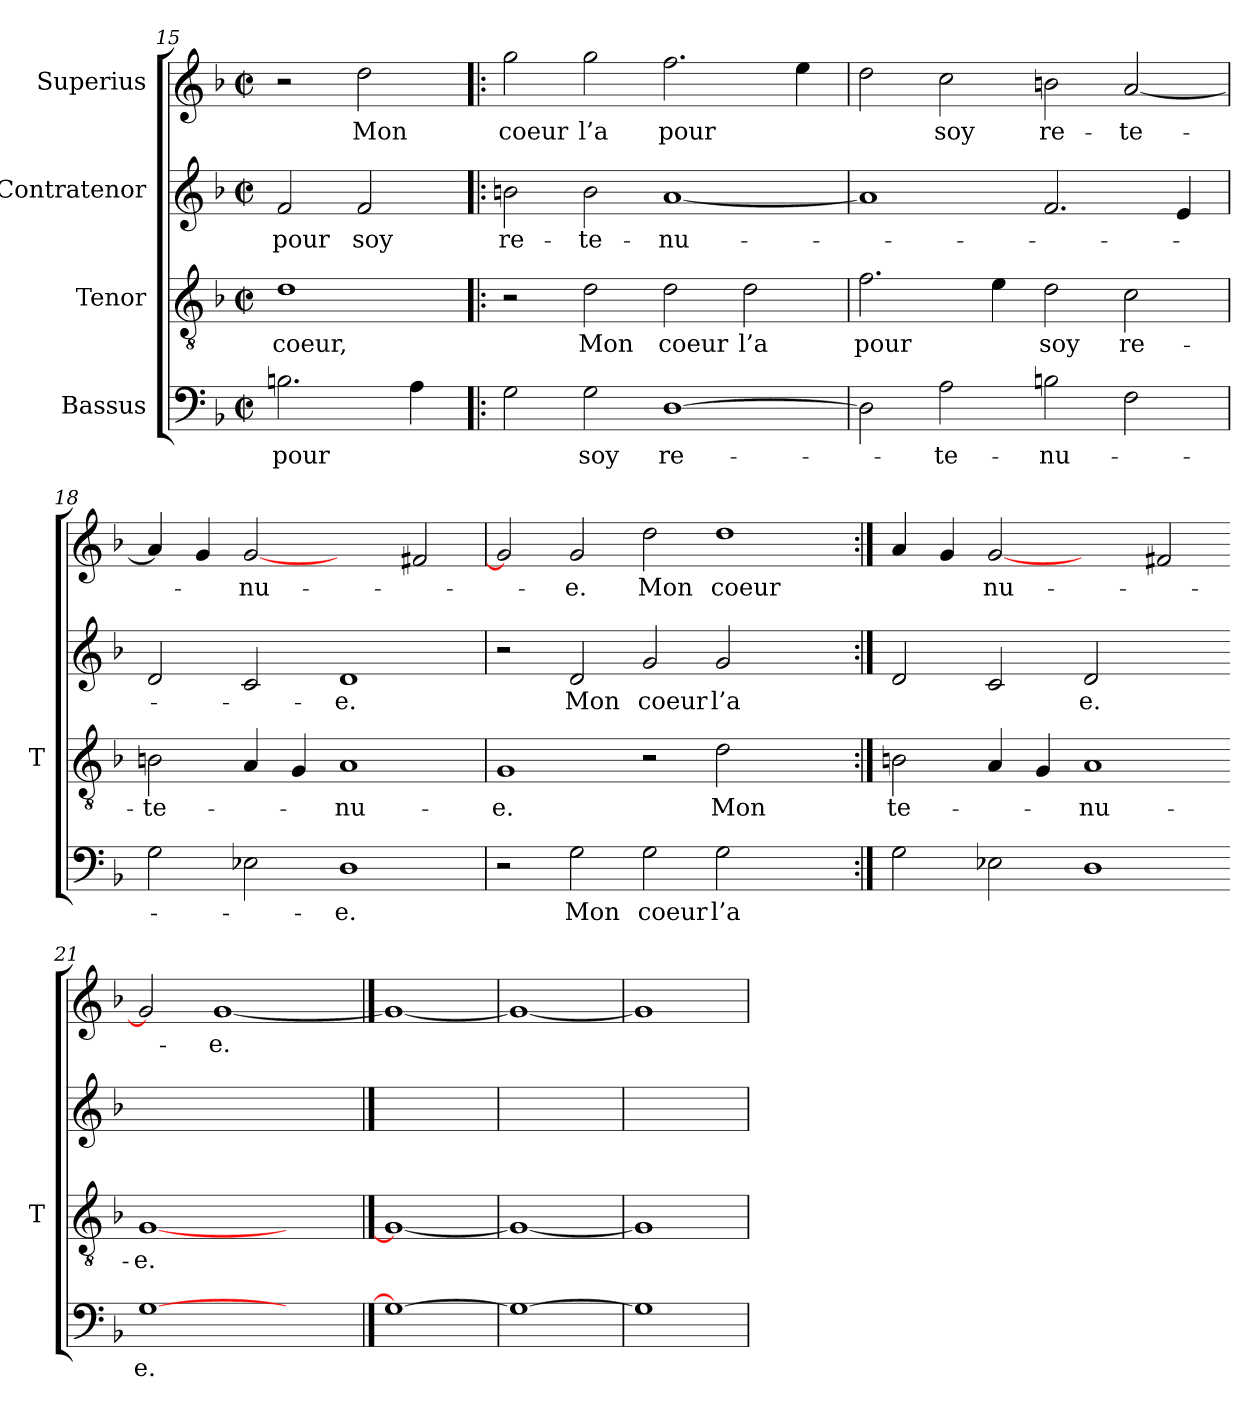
**kern	**text	**kern	**text	**kern	**text	**kern	**text
*part4	*part4	*part3	*part3	*part2	*part2	*part1	*part1
*staff4	*staff4	*staff3	*staff3	*staff2	*staff2	*staff1	*staff1
*I"Bassus	*	*I"Tenor	*	*I"Contratenor	*	*I"Superius	*
*	*	*I'T	*	*	*	*	*
*clefF4	*	*clefGv2	*	*clefG2	*	*clefG2	*
*k[b-]	*	*k[b-]	*	*k[b-]	*	*k[b-]	*
*F:	*	*F:	*	*F:	*	*F:	*
*M2/2	*	*M2/2	*	*M2/2	*	*M2/2	*
*met(c|)	*	*met(c|)	*	*met(c|)	*	*met(c|)	*
=15	=15	=15	=15	=15	=15	=15	=15
2.B	-pour	1d	-coeur,	2f	-pour	2r	.
.	.	.	.	2f	-soy	2dd	-Mon
4A	.	.	.	.	.	.	.
=16!|:	=16!|:	=16!|:	=16!|:	=16!|:	=16!|:	=16!|:	=16!|:
2G	.	2r	.	2bn	re-	2gg	-coeur
2G	-soy	2d	-Mon	2b	te-	2gg	-l’a
[1D	re-	2d	-coeur	[1a	nu-	2.ff	-pour
.	.	2d	-l’a	.	.	.	.
.	.	.	.	.	.	4ee	.
!!LO:LB:g=z
=17	=17	=17	=17	=17	=17	=17	=17
2D]	.	2.f	-pour	1a]	.	2dd	.
2A	te-	.	.	.	.	2cc	-soy
.	.	4e	.	.	.	.	.
2B	nu-	2d	-soy	2.f	.	2b	re-
2F	.	2c	re-	.	.	[2a	te-
.	.	.	.	4e	.	.	.
=18	=18	=18	=18	=18	=18	=18	=18
2G	.	2Bn	te-	2d	.	4a]	.
.	.	.	.	.	.	4g	.
2E-X	.	4A	.	2c	.	[2g	nu-
.	.	4G	.	.	.	.	.
1D	-e.	1A	nu-	1d	-e.	2ryy	.
.	.	.	.	.	.	2f#X	.
=19	=19	=19	=19	=19	=19	=19	=19
2r	.	1G	-e.	2r	.	2g]	.
2G	-Mon	.	.	2d	-Mon	2g	-e.
2G	-coeur	2r	.	2g	-coeur	2dd	-Mon
2G	-l’a	2d	-Mon	2g	-l’a	1dd	-coeur
2ryy	.	2ryy	.	2ryy	.	.	.
=20:|!	=20:|!	=20:|!	=20:|!	=20:|!	=20:|!	=20:|!	=20:|!
2G	--	2Bn	- te-	2d	--	4a	--
.	.	.	.	.	.	4g	.
2E-X	.	4A	.	2c	.	[2g	nu-
.	.	4G	.	.	.	.	.
1D	.	1A	nu-	2d	-e.	2ryy	.
.	.	.	.	2ryy	.	2f#X	.
=21-	=21-	=21-	=21-	=21-	=21-	=21-	=21-
[1G	-e.	[1G	-e.	[1dyy	.	2g]	.
.	.	.	.	.	.	[1g	-e.
2ryy	.	2ryy	.	2ryy	.	.	.
==22	==22	==22	==22	==22	==22	==22	==22
1G_	.	1G_	.	1dyy_	.	1g_	.
=23	=23	=23	=23	=23	=23	=23	=23
1G_	.	1G_	.	1dyy_	.	1g_	.
=24	=24	=24	=24	=24	=24	=24	=24
1G]	.	1G]	.	1dyy]	.	1g]	.
=	=	=	=	=	=	=	=
*-	*-	*-	*-	*-	*-	*-	*-
